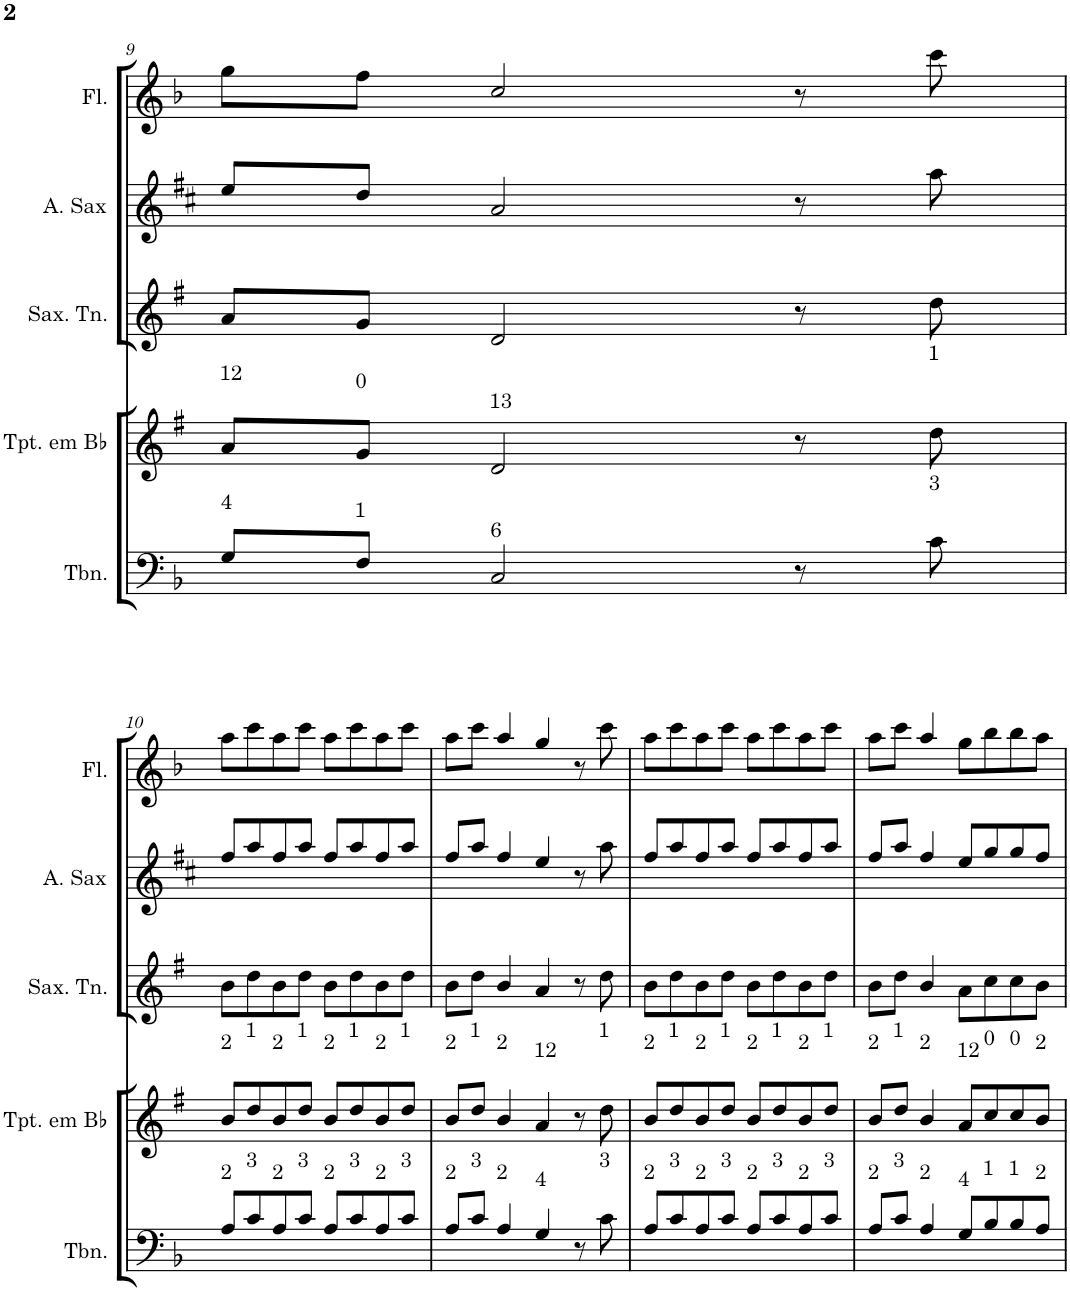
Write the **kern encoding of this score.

**kern	**kern	**kern	**kern	**kern
*part5	*part4	*part3	*part2	*part1
*staff5	*staff4	*staff3	*staff2	*staff1
*I"Trombone	*I"Trompete em Bb	*I"Saxofone Tenor	*I"Saxofone Alto	*I"Flauta Transversal
*I'Tbn.	*I'Tpt. em Bb	*I'Sax. Tn.	*	*I'Fl.
!!LO:PB:g=z
*clefF4	*clefG2	*clefG2	*clefG2	*clefG2
*	*Trd1c2	*Trd8c14	*Trd5c9	*
*k[b-]	*k[f#]	*k[f#]	*k[f#c#]	*k[b-]
*M4/4	*M4/4	*M4/4	*M4/4	*M4/4
=9	=9	=9	=9	=9
!	!LO:TX:a:t=12	!	!	!
!LO:TX:a:t=4	!	!	!	!
8G/L	8a/L	8a/L	8ee/L	8gg\L
!	!LO:TX:a:t=0	!	!	!
!LO:TX:a:t=1	!	!	!	!
8F/J	8g/J	8g/J	8dd/J	8ff\J
!	!LO:TX:a:t=13	!	!	!
!LO:TX:a:t=6	!	!	!	!
2C/	2d/	2d/	2a/	2cc/
8r	8r	8r	8r	8r
!	!LO:TX:a:t=1	!	!	!
!LO:TX:a:t=3	!	!	!	!
8c\	8dd\	8dd\	8aa\	8ccc\
!!LO:LB:g=z
=10	=10	=10	=10	=10
!	!LO:TX:a:t=2	!	!	!
!LO:TX:a:t=2	!	!	!	!
8A/L	8b/L	8b\L	8ff#/L	8aa\L
!	!LO:TX:a:t=1	!	!	!
!LO:TX:a:t=3	!	!	!	!
8c/	8dd/	8dd\	8aa/	8ccc\
!	!LO:TX:a:t=2	!	!	!
!LO:TX:a:t=2	!	!	!	!
8A/	8b/	8b\	8ff#/	8aa\
!	!LO:TX:a:t=1	!	!	!
!LO:TX:a:t=3	!	!	!	!
8c/J	8dd/J	8dd\J	8aa/J	8ccc\J
!	!LO:TX:a:t=2	!	!	!
!LO:TX:a:t=2	!	!	!	!
8A/L	8b/L	8b\L	8ff#/L	8aa\L
!	!LO:TX:a:t=1	!	!	!
!LO:TX:a:t=3	!	!	!	!
8c/	8dd/	8dd\	8aa/	8ccc\
!	!LO:TX:a:t=2	!	!	!
!LO:TX:a:t=2	!	!	!	!
8A/	8b/	8b\	8ff#/	8aa\
!	!LO:TX:a:t=1	!	!	!
!LO:TX:a:t=3	!	!	!	!
8c/J	8dd/J	8dd\J	8aa/J	8ccc\J
=11	=11	=11	=11	=11
!	!LO:TX:a:t=2	!	!	!
!LO:TX:a:t=2	!	!	!	!
8A/L	8b/L	8b\L	8ff#/L	8aa\L
!	!LO:TX:a:t=1	!	!	!
!LO:TX:a:t=3	!	!	!	!
8c/J	8dd/J	8dd\J	8aa/J	8ccc\J
!	!LO:TX:a:t=2	!	!	!
!LO:TX:a:t=2	!	!	!	!
4A/	4b/	4b/	4ff#/	4aa/
!	!LO:TX:a:t=12	!	!	!
!LO:TX:a:t=4	!	!	!	!
4G/	4a/	4a/	4ee/	4gg/
8r	8r	8r	8r	8r
!	!LO:TX:a:t=1	!	!	!
!LO:TX:a:t=3	!	!	!	!
8c\	8dd\	8dd\	8aa\	8ccc\
=12	=12	=12	=12	=12
!	!LO:TX:a:t=2	!	!	!
!LO:TX:a:t=2	!	!	!	!
8A/L	8b/L	8b\L	8ff#/L	8aa\L
!	!LO:TX:a:t=1	!	!	!
!LO:TX:a:t=3	!	!	!	!
8c/	8dd/	8dd\	8aa/	8ccc\
!	!LO:TX:a:t=2	!	!	!
!LO:TX:a:t=2	!	!	!	!
8A/	8b/	8b\	8ff#/	8aa\
!	!LO:TX:a:t=1	!	!	!
!LO:TX:a:t=3	!	!	!	!
8c/J	8dd/J	8dd\J	8aa/J	8ccc\J
!	!LO:TX:a:t=2	!	!	!
!LO:TX:a:t=2	!	!	!	!
8A/L	8b/L	8b\L	8ff#/L	8aa\L
!	!LO:TX:a:t=1	!	!	!
!LO:TX:a:t=3	!	!	!	!
8c/	8dd/	8dd\	8aa/	8ccc\
!	!LO:TX:a:t=2	!	!	!
!LO:TX:a:t=2	!	!	!	!
8A/	8b/	8b\	8ff#/	8aa\
!	!LO:TX:a:t=1	!	!	!
!LO:TX:a:t=3	!	!	!	!
8c/J	8dd/J	8dd\J	8aa/J	8ccc\J
=13	=13	=13	=13	=13
!	!LO:TX:a:t=2	!	!	!
!LO:TX:a:t=2	!	!	!	!
8A/L	8b/L	8b\L	8ff#/L	8aa\L
!	!LO:TX:a:t=1	!	!	!
!LO:TX:a:t=3	!	!	!	!
8c/J	8dd/J	8dd\J	8aa/J	8ccc\J
!	!LO:TX:a:t=2	!	!	!
!LO:TX:a:t=2	!	!	!	!
4A/	4b/	4b/	4ff#/	4aa/
!	!LO:TX:a:t=12	!	!	!
!LO:TX:a:t=4	!	!	!	!
8G/L	8a/L	8a\L	8ee/L	8gg\L
!	!LO:TX:a:t=0	!	!	!
!LO:TX:a:t=1	!	!	!	!
8B-/	8cc/	8cc\	8gg/	8bb-\
!	!LO:TX:a:t=0	!	!	!
!LO:TX:a:t=1	!	!	!	!
8B-/	8cc/	8cc\	8gg/	8bb-\
!	!LO:TX:a:t=2	!	!	!
!LO:TX:a:t=2	!	!	!	!
8A/J	8b/J	8b\J	8ff#/J	8aa\J
=	=	=	=	=
*-	*-	*-	*-	*-
